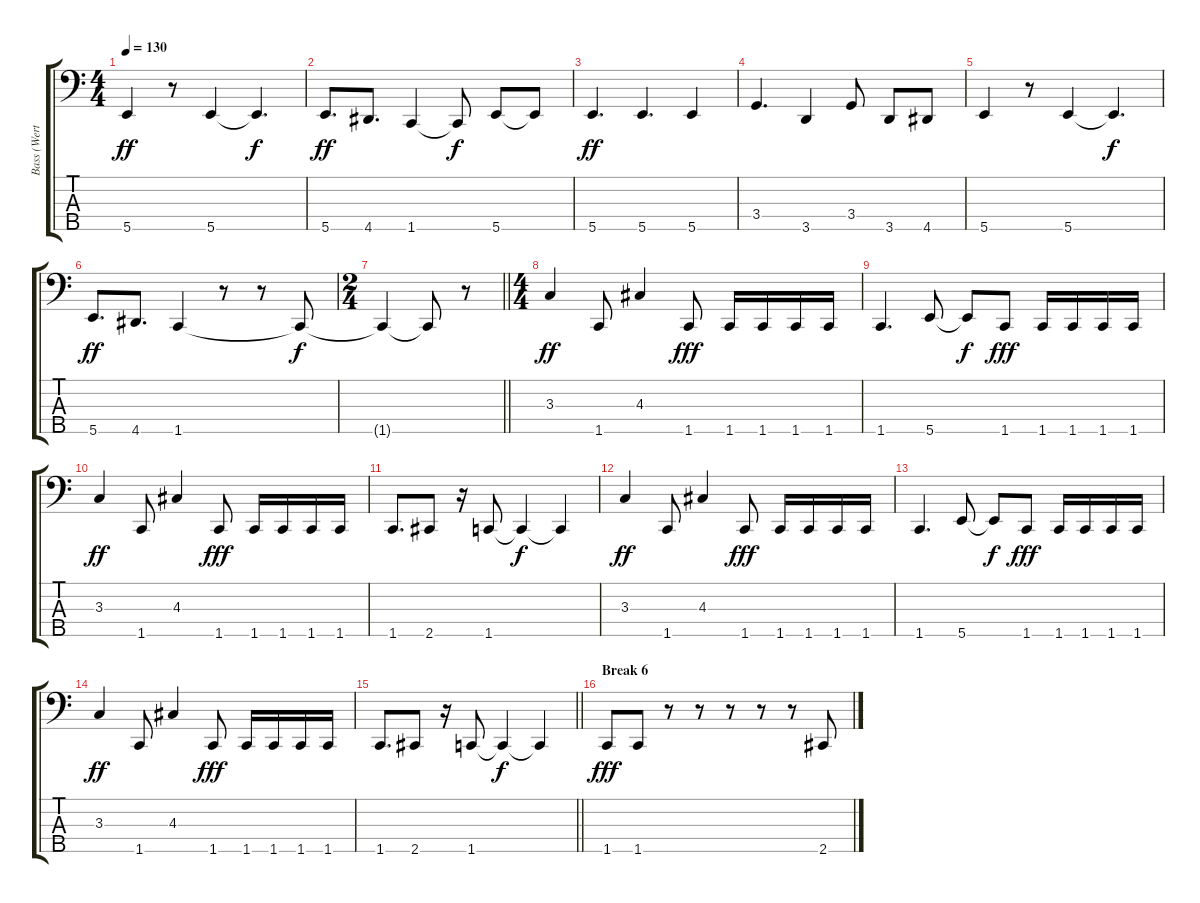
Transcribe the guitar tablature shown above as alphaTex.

\track ("Bass (Werther)" "Bass (Wert") {instrument electricbasspick}
\staff {score tabs}
\tuning (G2 D2 A1 E1 B0) {hide}
\ts (4 4)
\tempo 130
\clef f4
\ks c
5.5.4{dy ff} r.8 5.5.4 5.5{t}.4{d dy f} |
5.5.8{d dy ff} 4.5.8{d} 1.5.4 1.5{t}.8{dy f} 5.5.8 5.5{t}.8 |
5.5.4{d dy ff} 5.5.4{d} 5.5.4 |
3.4.4{d} 3.5.4 3.4.8 3.5.8 4.5.8 |
5.5.4 r.8 5.5.4 5.5{t}.4{d dy f} |
5.5.8{d dy ff} 4.5.8{d} 1.5.4 r.8 r.8 1.5{t}.8{dy f} |
\ts (2 4)
\barLineRight lightlight
1.5{t}.4 1.5{t}.8 r.8 |
\ts (4 4)
3.3.4{dy ff} 1.5.8 4.3.4 1.5.8{dy fff} 1.5.16 1.5.16 1.5.16 1.5.16 |
1.5.4{d} 5.5.8 5.5{t}.8{dy f} 1.5.8{dy fff} 1.5.16 1.5.16 1.5.16 1.5.16 |
3.3.4{dy ff} 1.5.8 4.3.4 1.5.8{dy fff} 1.5.16 1.5.16 1.5.16 1.5.16 |
1.5.8{d} 2.5.8 r.16 1.5.8 1.5{t}.4{dy f} 1.5{t}.4 |
3.3.4{dy ff} 1.5.8 4.3.4 1.5.8{dy fff} 1.5.16 1.5.16 1.5.16 1.5.16 |
1.5.4{d} 5.5.8 5.5{t}.8{dy f} 1.5.8{dy fff} 1.5.16 1.5.16 1.5.16 1.5.16 |
3.3.4{dy ff} 1.5.8 4.3.4 1.5.8{dy fff} 1.5.16 1.5.16 1.5.16 1.5.16 |
\barLineRight lightlight
1.5.8{d} 2.5.8 r.16 1.5.8 1.5{t}.4{dy f} 1.5{t}.4 |
\section ("" "Break 6")
1.5.8{dy fff} 1.5.8 r.8 r.8 r.8 r.8 r.8 2.5.8
